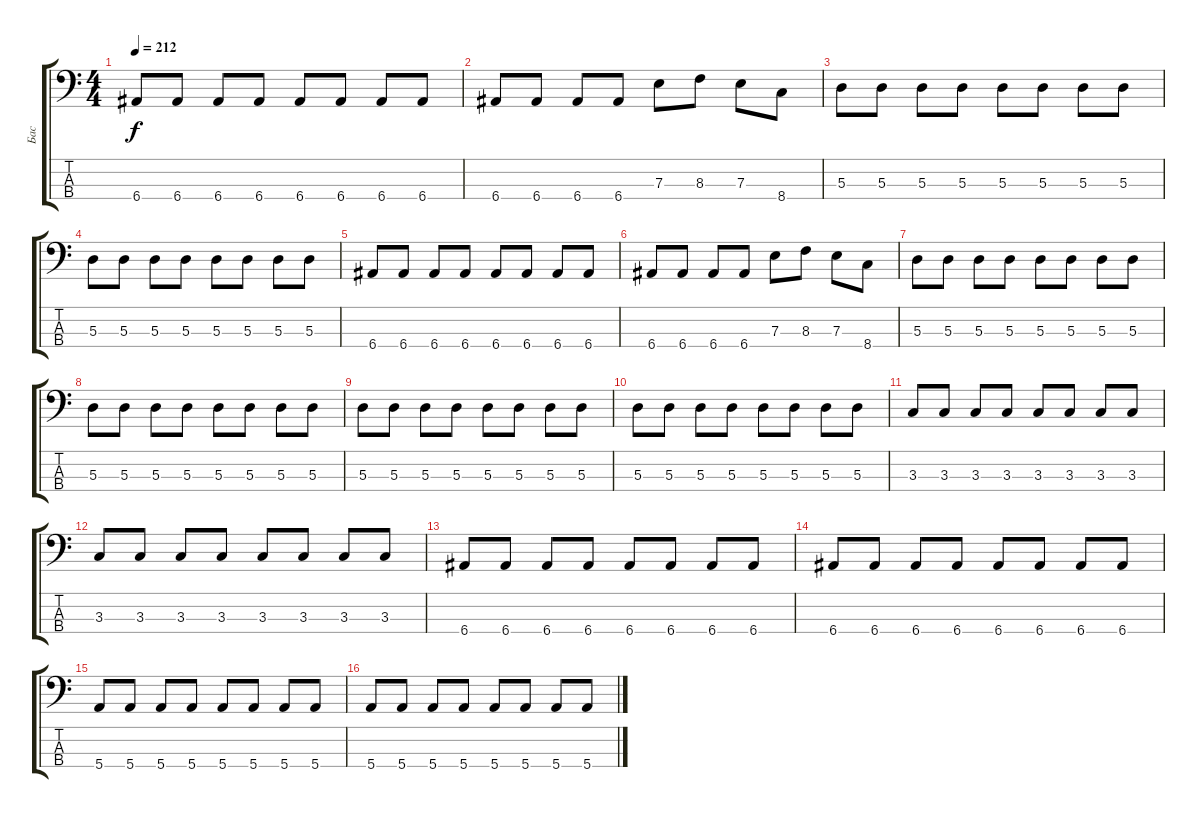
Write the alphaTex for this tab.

\track ("Бас" "Бас") {instrument electricbassfinger}
\staff {score tabs}
\tuning (G2 D2 A1 E1) {hide}
\ts (4 4)
\tempo 212
\clef f4
\ks c
6.4.8{dy f} 6.4.8 6.4.8 6.4.8 6.4.8 6.4.8 6.4.8 6.4.8 |
6.4.8 6.4.8 6.4.8 6.4.8 7.3.8 8.3.8 7.3.8 8.4.8 |
5.3.8 5.3.8 5.3.8 5.3.8 5.3.8 5.3.8 5.3.8 5.3.8 |
5.3.8 5.3.8 5.3.8 5.3.8 5.3.8 5.3.8 5.3.8 5.3.8 |
6.4.8 6.4.8 6.4.8 6.4.8 6.4.8 6.4.8 6.4.8 6.4.8 |
6.4.8 6.4.8 6.4.8 6.4.8 7.3.8 8.3.8 7.3.8 8.4.8 |
5.3.8 5.3.8 5.3.8 5.3.8 5.3.8 5.3.8 5.3.8 5.3.8 |
5.3.8 5.3.8 5.3.8 5.3.8 5.3.8 5.3.8 5.3.8 5.3.8 |
5.3.8 5.3.8 5.3.8 5.3.8 5.3.8 5.3.8 5.3.8 5.3.8 |
5.3.8 5.3.8 5.3.8 5.3.8 5.3.8 5.3.8 5.3.8 5.3.8 |
3.3.8 3.3.8 3.3.8 3.3.8 3.3.8 3.3.8 3.3.8 3.3.8 |
3.3.8 3.3.8 3.3.8 3.3.8 3.3.8 3.3.8 3.3.8 3.3.8 |
6.4.8 6.4.8 6.4.8 6.4.8 6.4.8 6.4.8 6.4.8 6.4.8 |
6.4.8 6.4.8 6.4.8 6.4.8 6.4.8 6.4.8 6.4.8 6.4.8 |
5.4.8 5.4.8 5.4.8 5.4.8 5.4.8 5.4.8 5.4.8 5.4.8 |
5.4.8 5.4.8 5.4.8 5.4.8 5.4.8 5.4.8 5.4.8 5.4.8
